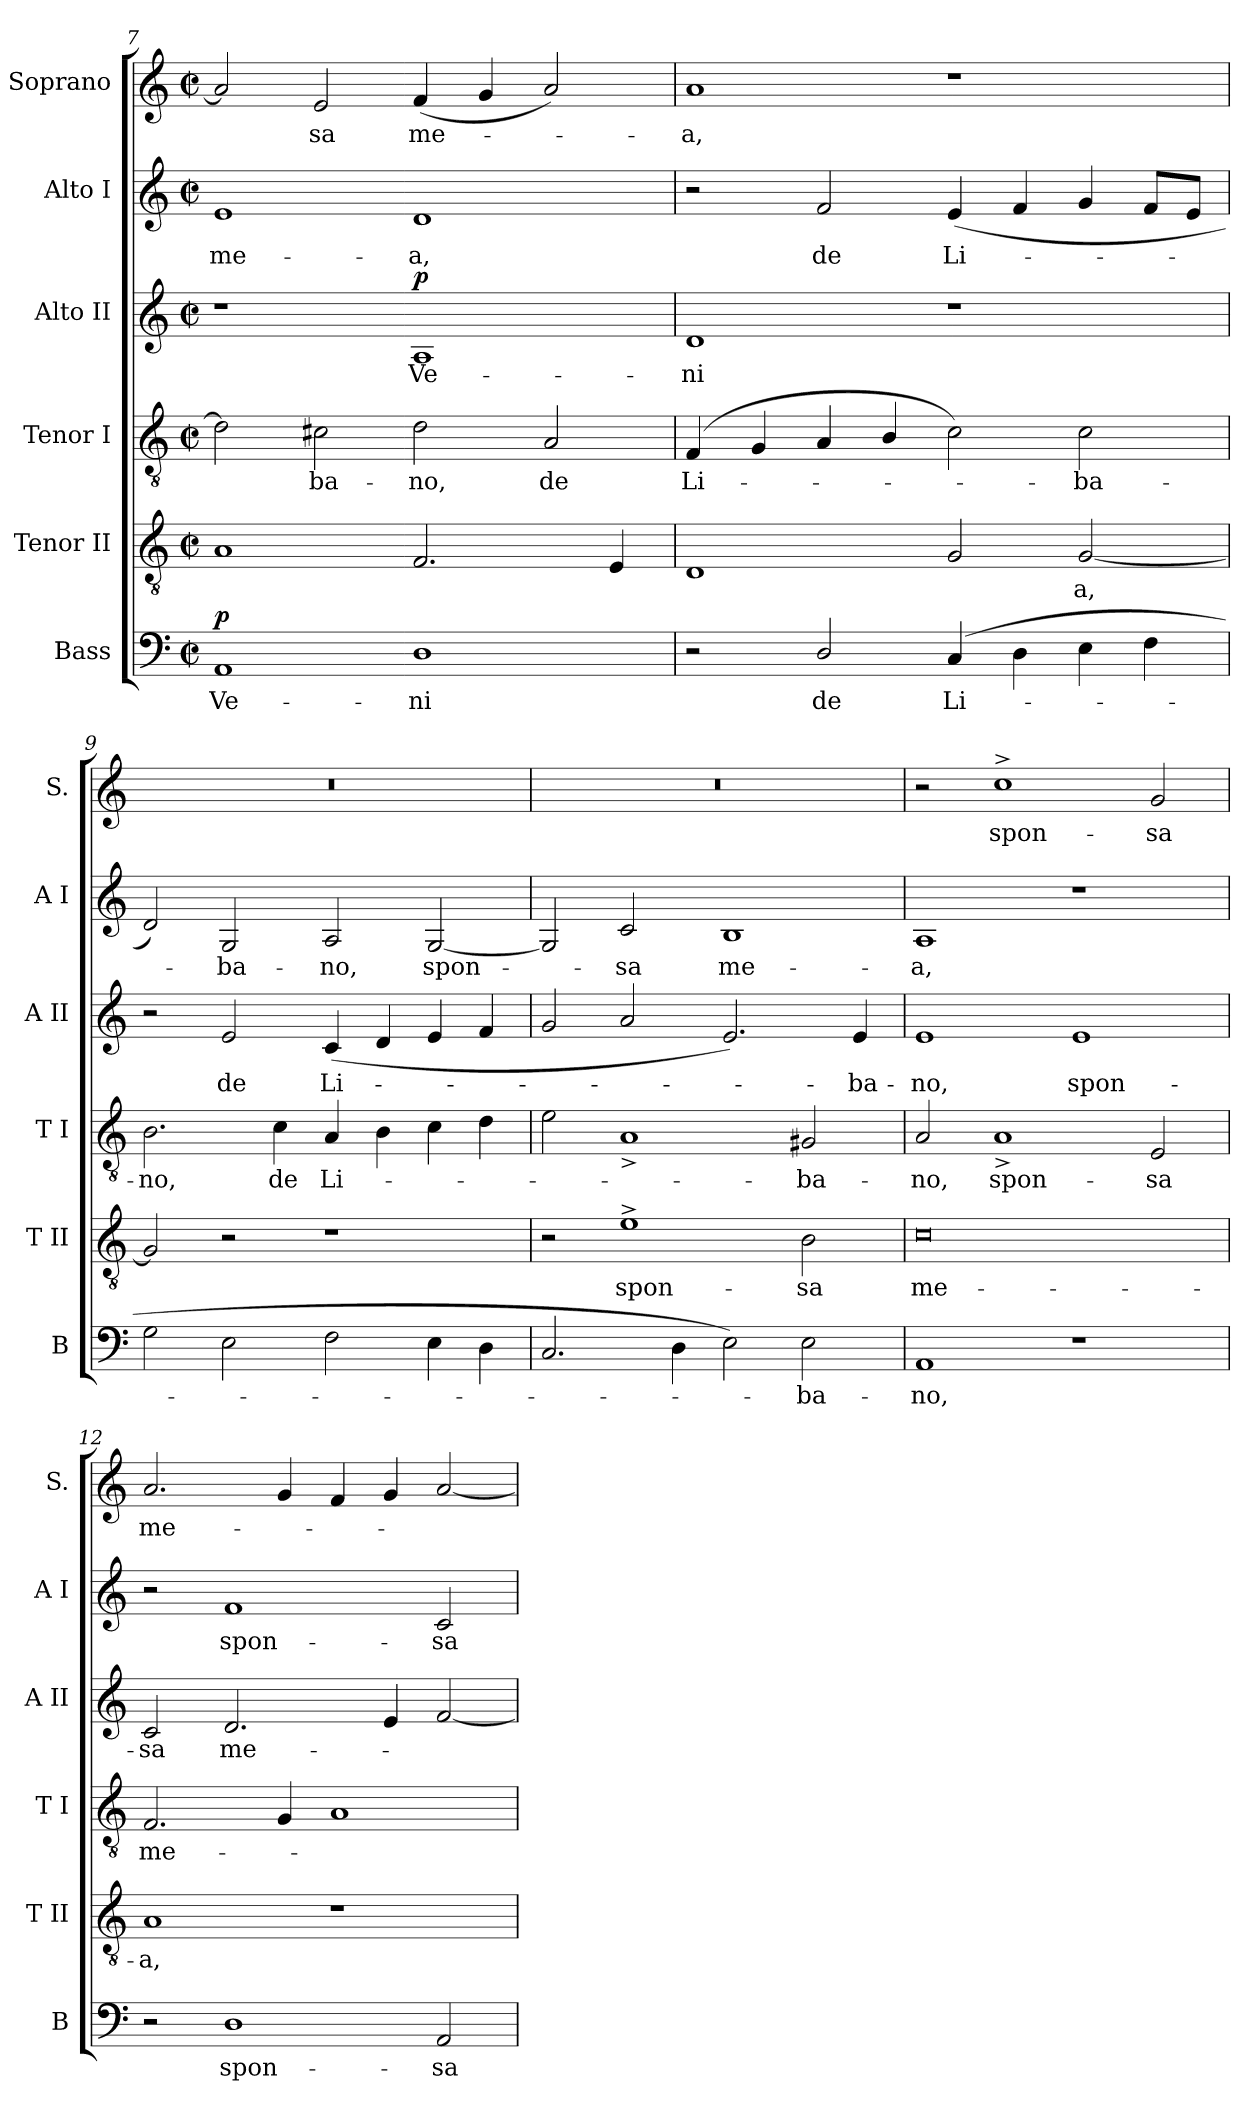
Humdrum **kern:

**kern	**text	**dynam	**kern	**text	**kern	**text	**kern	**text	**dynam	**kern	**text	**kern	**text
*part6	*part6	*part6	*part5	*part5	*part4	*part4	*part3	*part3	*part3	*part2	*part2	*part1	*part1
*staff6	*staff6	*staff6	*staff5	*staff5	*staff4	*staff4	*staff3	*staff3	*staff3	*staff2	*staff2	*staff1	*staff1
*I"Bass	*	*	*I"Tenor II	*	*I"Tenor I	*	*I"Alto II	*	*	*I"Alto I	*	*I"Soprano	*
*I'B	*	*	*I'T II	*	*I'T I	*	*I'A II	*	*	*I'A I	*	*I'S.	*
!!LO:LB:g=z
*clefF4	*	*	*clefGv2	*	*clefGv2	*	*clefG2	*	*	*clefG2	*	*clefG2	*
*k[]	*	*	*k[]	*	*k[]	*	*k[]	*	*	*k[]	*	*k[]	*
*C:	*	*	*C:	*	*C:	*	*C:	*	*	*C:	*	*C:	*
*M4/2	*	*	*M4/2	*	*M4/2	*	*M4/2	*	*	*M4/2	*	*M4/2	*
*met(c|)	*	*	*met(c|)	*	*met(c|)	*	*met(c|)	*	*	*met(c|)	*	*met(c|)	*
=7	=7	=7	=7	=7	=7	=7	=7	=7	=7	=7	=7	=7	=7
!	!LO:LY:b	!LO:DY:b	!	!	!	!	!	!	!	!	!LO:LY:b	!	!
1AA	Ve-	p	1A	.	2d]	.	1r	.	.	1e	me-	2a]	.
!	!	!	!	!	!	!LO:LY:b	!	!	!	!	!	!	!LO:LY:b
.	.	.	.	.	2c#X	ba-	.	.	.	.	.	2e	sa
!	!LO:LY:b	!	!	!	!	!LO:LY:b	!	!LO:LY:b	!LO:DY:b	!	!LO:LY:b	!	!LO:LY:b
1D	-ni	.	2.F	.	2d	-no,	1A	Ve-	p	1d	-a,	(<4f	me-
.	.	.	.	.	.	.	.	.	.	.	.	4g	.
!	!	!	!	!	!	!LO:LY:b	!	!	!	!	!	!	!
.	.	.	.	.	2A	de	.	.	.	.	.	2a)	.
.	.	.	4E	.	.	.	.	.	.	.	.	.	.
=8	=8	=8	=8	=8	=8	=8	=8	=8	=8	=8	=8	=8	=8
!	!	!	!	!	!	!LO:LY:b	!	!LO:LY:b	!	!	!	!	!LO:LY:b
2r	.	.	1D	.	(<4F	Li-	1d	-ni	.	2r	.	1a	a,
.	.	.	.	.	4G	.	.	.	.	.	.	.	.
!	!LO:LY:b	!	!	!	!	!	!	!	!	!	!LO:LY:b	!	!
2D/	de	.	.	.	4A	.	.	.	.	2f	de	.	.
.	.	.	.	.	4B/	.	.	.	.	.	.	.	.
!	!LO:LY:b	!	!	!	!	!	!	!	!	!	!LO:LY:b	!	!
(>4C	Li-	.	2G	.	2c)	.	1r	.	.	(<4e	Li-	1r	.
4D	.	.	.	.	.	.	.	.	.	4f	.	.	.
!	!	!	!	!LO:LY:b	!	!LO:LY:b	!	!	!	!	!	!	!
4E	.	.	[2G	a,	2c	ba-	.	.	.	4g	.	.	.
4F	.	.	.	.	.	.	.	.	.	8fL	.	.	.
.	.	.	.	.	.	.	.	.	.	8eJ	.	.	.
=9	=9	=9	=9	=9	=9	=9	=9	=9	=9	=9	=9	=9	=9
!	!	!	!	!	!	!LO:LY:b	!	!	!	!	!	!	!
2G	.	.	2G]	.	2.B	-no,	2r	.	.	2d)	.	0r	.
!	!	!	!	!	!	!	!	!LO:LY:b	!	!	!LO:LY:b	!	!
2E	.	.	2r	.	.	.	2e	de	.	2G	ba-	.	.
!	!	!	!	!	!	!LO:LY:b	!	!	!	!	!	!	!
.	.	.	.	.	4c	de	.	.	.	.	.	.	.
!	!	!	!	!	!	!LO:LY:b	!	!LO:LY:b	!	!	!LO:LY:b	!	!
2F	.	.	1r	.	4A	Li-	(<4c	Li-	.	2A	-no,	.	.
.	.	.	.	.	4B	.	4d	.	.	.	.	.	.
!	!	!	!	!	!	!	!	!	!	!	!LO:LY:b	!	!
4E	.	.	.	.	4c	.	4e	.	.	[2G	spon-	.	.
4D	.	.	.	.	4d	.	4f	.	.	.	.	.	.
=10	=10	=10	=10	=10	=10	=10	=10	=10	=10	=10	=10	=10	=10
2.C	.	.	2r	.	2e	.	2g	.	.	2G]	.	0r	.
!	!	!	!	!LO:LY:b	!	!	!	!	!	!	!LO:LY:b	!	!
.	.	.	1e^	spon-	1A^	.	2a	.	.	2c	sa	.	.
4D	.	.	.	.	.	.	.	.	.	.	.	.	.
!	!	!	!	!	!	!	!	!	!	!	!LO:LY:b	!	!
2E)	.	.	.	.	.	.	2.e)	.	.	1B	me-	.	.
!	!LO:LY:b	!	!	!LO:LY:b	!	!LO:LY:b	!	!	!	!	!	!	!
2E	ba-	.	2B	-sa	2G#X	ba-	.	.	.	.	.	.	.
!	!	!	!	!	!	!	!	!LO:LY:b	!	!	!	!	!
.	.	.	.	.	.	.	4e	ba-	.	.	.	.	.
=11	=11	=11	=11	=11	=11	=11	=11	=11	=11	=11	=11	=11	=11
!	!LO:LY:b	!	!	!LO:LY:b	!	!LO:LY:b	!	!LO:LY:b	!	!	!LO:LY:b	!	!
1AA	-no,	.	0c	me-	2A	-no,	1e	-no,	.	1A	-a,	2r	.
!	!	!	!	!	!	!LO:LY:b	!	!	!	!	!	!	!LO:LY:b
.	.	.	.	.	1A^	spon-	.	.	.	.	.	1cc^	spon-
!	!	!	!	!	!	!	!	!LO:LY:b	!	!	!	!	!
1r	.	.	.	.	.	.	1e	spon-	.	1r	.	.	.
!	!	!	!	!	!	!LO:LY:b	!	!	!	!	!	!	!LO:LY:b
.	.	.	.	.	2E	-sa	.	.	.	.	.	2g	-sa
=12	=12	=12	=12	=12	=12	=12	=12	=12	=12	=12	=12	=12	=12
!	!	!	!	!LO:LY:b	!	!LO:LY:b	!	!LO:LY:b	!	!	!	!	!LO:LY:b
2r	.	.	1A	-a,	2.F	me-	2c	-sa	.	2r	.	2.a	me-
!	!LO:LY:b	!	!	!	!	!	!	!LO:LY:b	!	!	!LO:LY:b	!	!
1D	spon-	.	.	.	.	.	2.d	me-	.	1f	spon-	.	.
.	.	.	.	.	4G	.	.	.	.	.	.	4g	.
.	.	.	1r	.	1A	.	.	.	.	.	.	4f	.
.	.	.	.	.	.	.	4e	.	.	.	.	4g	.
!	!LO:LY:b	!	!	!	!	!	!	!	!	!	!LO:LY:b	!	!
2AA	-sa	.	.	.	.	.	[2f	.	.	2c	-sa	[2a	.
=	=	=	=	=	=	=	=	=	=	=	=	=	=
*-	*-	*-	*-	*-	*-	*-	*-	*-	*-	*-	*-	*-	*-
